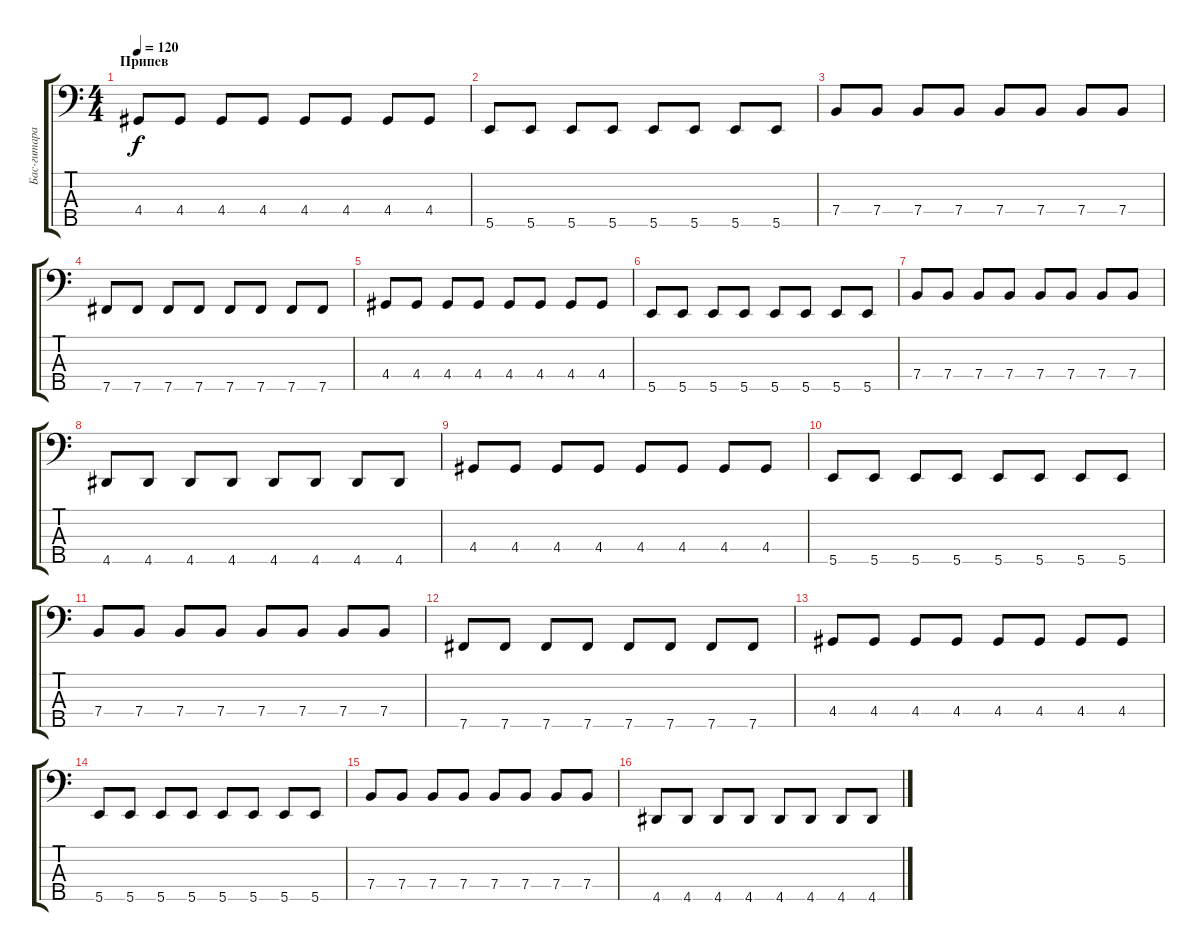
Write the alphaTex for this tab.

\track ("Бас-гитара" "Бас-гитара") {instrument electricbassfinger}
\staff {score tabs}
\tuning (G2 D2 A1 E1 B0) {hide}
\ts (4 4)
\section ("" "Припев")
\tempo 120
\clef f4
\ks c
4.4.8{dy f} 4.4.8 4.4.8 4.4.8 4.4.8 4.4.8 4.4.8 4.4.8 |
5.5.8 5.5.8 5.5.8 5.5.8 5.5.8 5.5.8 5.5.8 5.5.8 |
7.4.8 7.4.8 7.4.8 7.4.8 7.4.8 7.4.8 7.4.8 7.4.8 |
7.5.8 7.5.8 7.5.8 7.5.8 7.5.8 7.5.8 7.5.8 7.5.8 |
4.4.8 4.4.8 4.4.8 4.4.8 4.4.8 4.4.8 4.4.8 4.4.8 |
5.5.8 5.5.8 5.5.8 5.5.8 5.5.8 5.5.8 5.5.8 5.5.8 |
7.4.8 7.4.8 7.4.8 7.4.8 7.4.8 7.4.8 7.4.8 7.4.8 |
4.5.8 4.5.8 4.5.8 4.5.8 4.5.8 4.5.8 4.5.8 4.5.8 |
4.4.8 4.4.8 4.4.8 4.4.8 4.4.8 4.4.8 4.4.8 4.4.8 |
5.5.8 5.5.8 5.5.8 5.5.8 5.5.8 5.5.8 5.5.8 5.5.8 |
7.4.8 7.4.8 7.4.8 7.4.8 7.4.8 7.4.8 7.4.8 7.4.8 |
7.5.8 7.5.8 7.5.8 7.5.8 7.5.8 7.5.8 7.5.8 7.5.8 |
4.4.8 4.4.8 4.4.8 4.4.8 4.4.8 4.4.8 4.4.8 4.4.8 |
5.5.8 5.5.8 5.5.8 5.5.8 5.5.8 5.5.8 5.5.8 5.5.8 |
7.4.8 7.4.8 7.4.8 7.4.8 7.4.8 7.4.8 7.4.8 7.4.8 |
4.5.8 4.5.8 4.5.8 4.5.8 4.5.8 4.5.8 4.5.8 4.5.8
